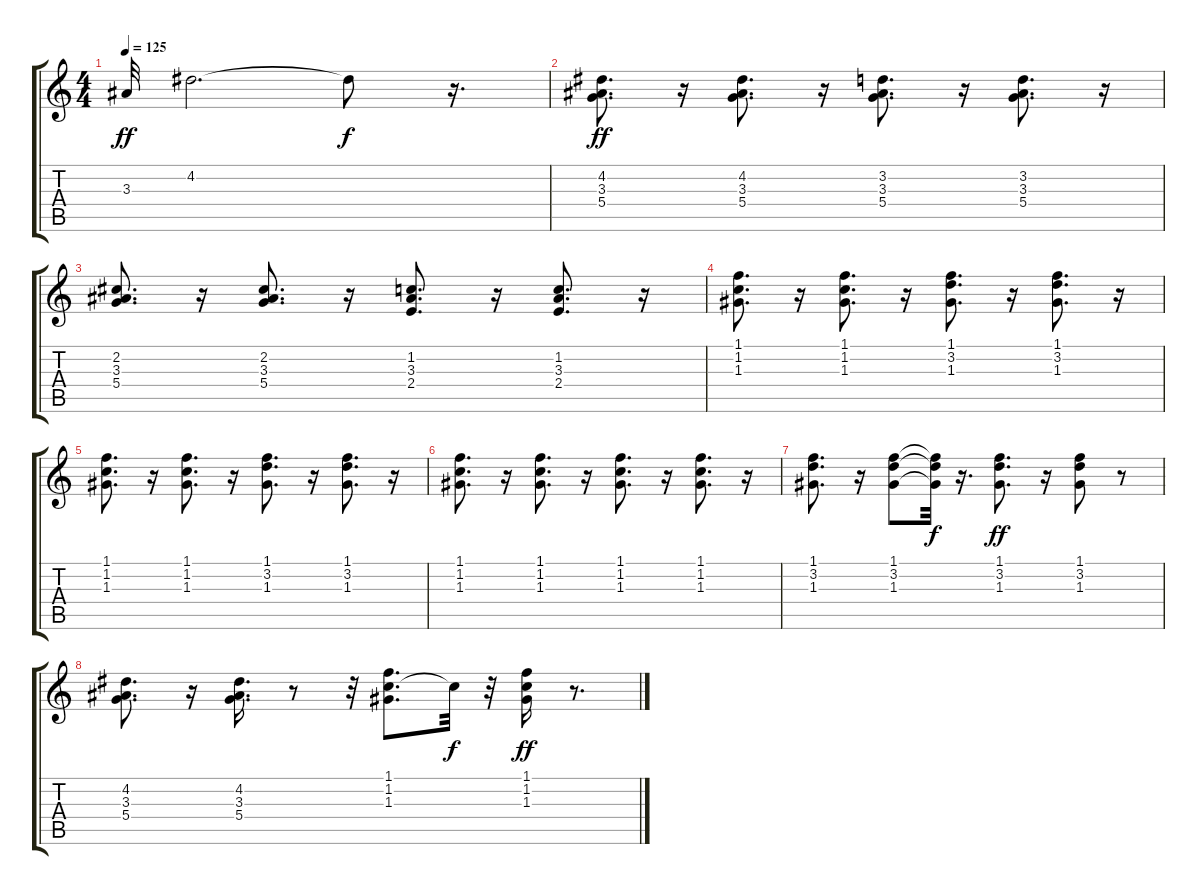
\track "" {instrument electricguitarjazz}
\staff {score tabs}
\tuning (E4 B3 G3 D3 A2 E2) {hide}
\ts (4 4)
\tempo 125
\clef g2
\ks c
3.3.32{dy ff} 4.2.2{d} 4.2{t}.8{dy f} r.16{d} |
(4.2 3.3 5.4).8{d dy ff} r.16 (4.2 3.3 5.4).8{d} r.16 (3.2 3.3 5.4).8{d} r.16 (3.2 3.3 5.4).8{d} r.16 |
(2.2 3.3 5.4).8{d} r.16 (2.2 3.3 5.4).8{d} r.16 (1.2 3.3 2.4).8{d} r.16 (1.2 3.3 2.4).8{d} r.16 |
(1.1 1.2 1.3).8{d} r.16 (1.1 1.2 1.3).8{d} r.16 (1.1 3.2 1.3).8{d} r.16 (1.1 3.2 1.3).8{d} r.16 |
(1.1 1.2 1.3).8{d} r.16 (1.1 1.2 1.3).8{d} r.16 (1.1 3.2 1.3).8{d} r.16 (1.1 3.2 1.3).8{d} r.16 |
(1.1 1.2 1.3).8{d} r.16 (1.1 1.2 1.3).8{d} r.16 (1.1 1.2 1.3).8{d} r.16 (1.1 1.2 1.3).8{d} r.16 |
(1.1 3.2 1.3).8{d} r.16 (1.1 3.2 1.3).8 (1.1{t} 3.2{t} 1.3{t}).32{dy f} r.16{d} (1.1 3.2 1.3).8{d dy ff} r.16 (1.1 3.2 1.3).8 r.8 |
(4.2 3.3 5.4).8{d} r.16 (4.2 3.3 5.4).16{d} r.8 r.32 (1.1 1.2 1.3).8{d} 1.2{t}.32{dy f} r.32 (1.1 1.2 1.3).16{dy ff} r.8{d}
